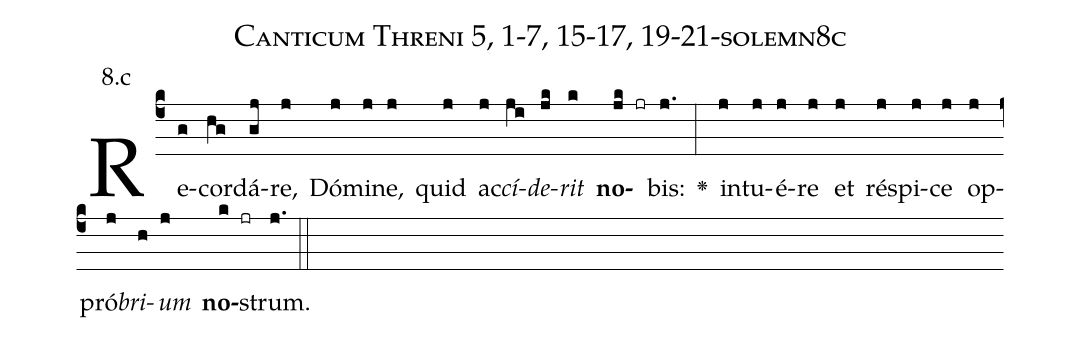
name: Canticum Threni 5, 1-7, 15-17, 19-21-solemn8c;
annotation: 8.c;
%%
(c4)Re(g)cor(hg)dá(gj)re,(j) Dó(j)mi(j)ne,(j) quid(j) ac(j)<i>cí</i>(ji)<i>de</i>(jk)<i>rit</i>(k) <b>no</b>(jk jr)bis:(j.) <v>\greheightstar</v>(:) in(j)tu(j)é(j)re(j) et(j) ré(j)spi(j)ce(j) op(j)pró(j)<i>bri</i>(h)<i>um</i>(j) <b>no</b>(k jr)strum.(j.) (::)


%E(j) u(j) o(h) u(j) a(k) e.(j.) (::)
